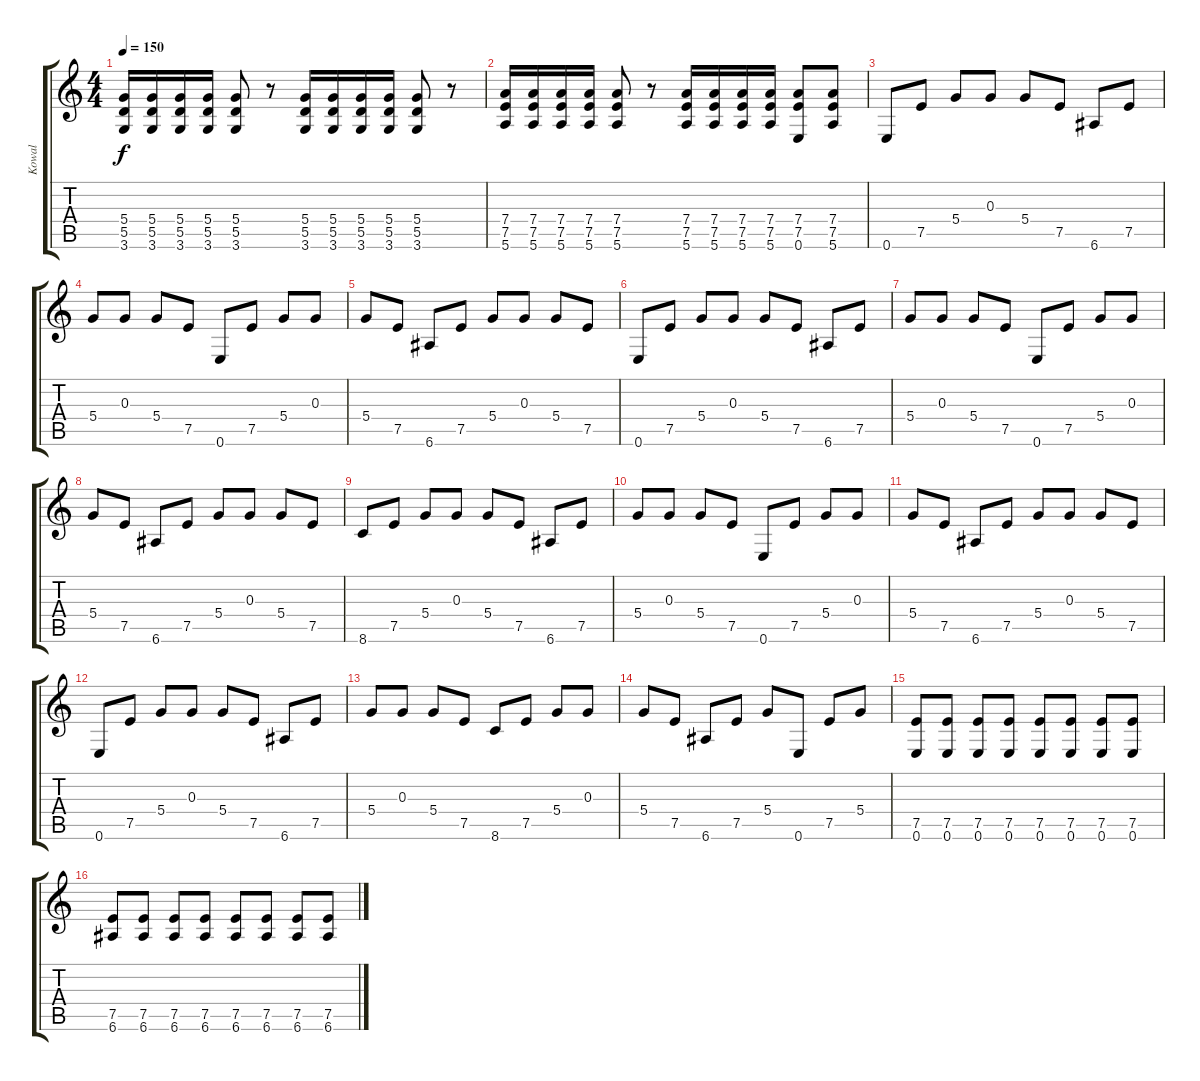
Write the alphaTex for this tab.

\track ("Kowal" "Kowal") {instrument electricguitarclean}
\staff {score tabs}
\tuning (E4 B3 G3 D3 A2 E2) {hide}
\ts (4 4)
\tempo 150
\clef g2
\ks c
(5.4 5.5 3.6).16{dy f} (5.4 5.5 3.6).16 (5.4 5.5 3.6).16 (5.4 5.5 3.6).16 (5.4 5.5 3.6).8 r.8 (5.4 5.5 3.6).16 (5.4 5.5 3.6).16 (5.4 5.5 3.6).16 (5.4 5.5 3.6).16 (5.4 5.5 3.6).8 r.8 |
(7.4 7.5 5.6).16 (7.4 7.5 5.6).16 (7.4 7.5 5.6).16 (7.4 7.5 5.6).16 (7.4 7.5 5.6).8 r.8 (7.4 7.5 5.6).16 (7.4 7.5 5.6).16 (7.4 7.5 5.6).16 (7.4 7.5 5.6).16 (7.4 7.5 0.6).8 (7.4 7.5 5.6).8 |
0.6.8{instrument electricguitarclean} 7.5.8 5.4.8 0.3.8 5.4.8 7.5.8 6.6.8 7.5.8 |
5.4.8 0.3.8 5.4.8 7.5.8 0.6.8 7.5.8 5.4.8 0.3.8 |
5.4.8 7.5.8 6.6.8 7.5.8 5.4.8 0.3.8 5.4.8 7.5.8 |
0.6.8{instrument electricguitarclean} 7.5.8 5.4.8 0.3.8 5.4.8 7.5.8 6.6.8 7.5.8 |
5.4.8 0.3.8 5.4.8 7.5.8 0.6.8 7.5.8 5.4.8 0.3.8 |
5.4.8 7.5.8 6.6.8 7.5.8 5.4.8 0.3.8 5.4.8 7.5.8 |
8.6.8{instrument electricguitarclean} 7.5.8 5.4.8 0.3.8 5.4.8 7.5.8 6.6.8 7.5.8 |
5.4.8 0.3.8 5.4.8 7.5.8 0.6.8 7.5.8 5.4.8 0.3.8 |
5.4.8 7.5.8 6.6.8 7.5.8 5.4.8 0.3.8 5.4.8 7.5.8 |
0.6.8{instrument electricguitarclean} 7.5.8 5.4.8 0.3.8 5.4.8 7.5.8 6.6.8 7.5.8 |
5.4.8 0.3.8 5.4.8 7.5.8 8.6.8 7.5.8 5.4.8 0.3.8 |
5.4.8 7.5.8 6.6.8 7.5.8 5.4.8 0.6.8 7.5.8 5.4.8 |
(7.5 0.6).8{instrument distortionguitar} (7.5 0.6).8 (7.5 0.6).8 (7.5 0.6).8 (7.5 0.6).8 (7.5 0.6).8 (7.5 0.6).8 (7.5 0.6).8 |
(7.5 6.6).8 (7.5 6.6).8 (7.5 6.6).8 (7.5 6.6).8 (7.5 6.6).8 (7.5 6.6).8 (7.5 6.6).8 (7.5 6.6).8
